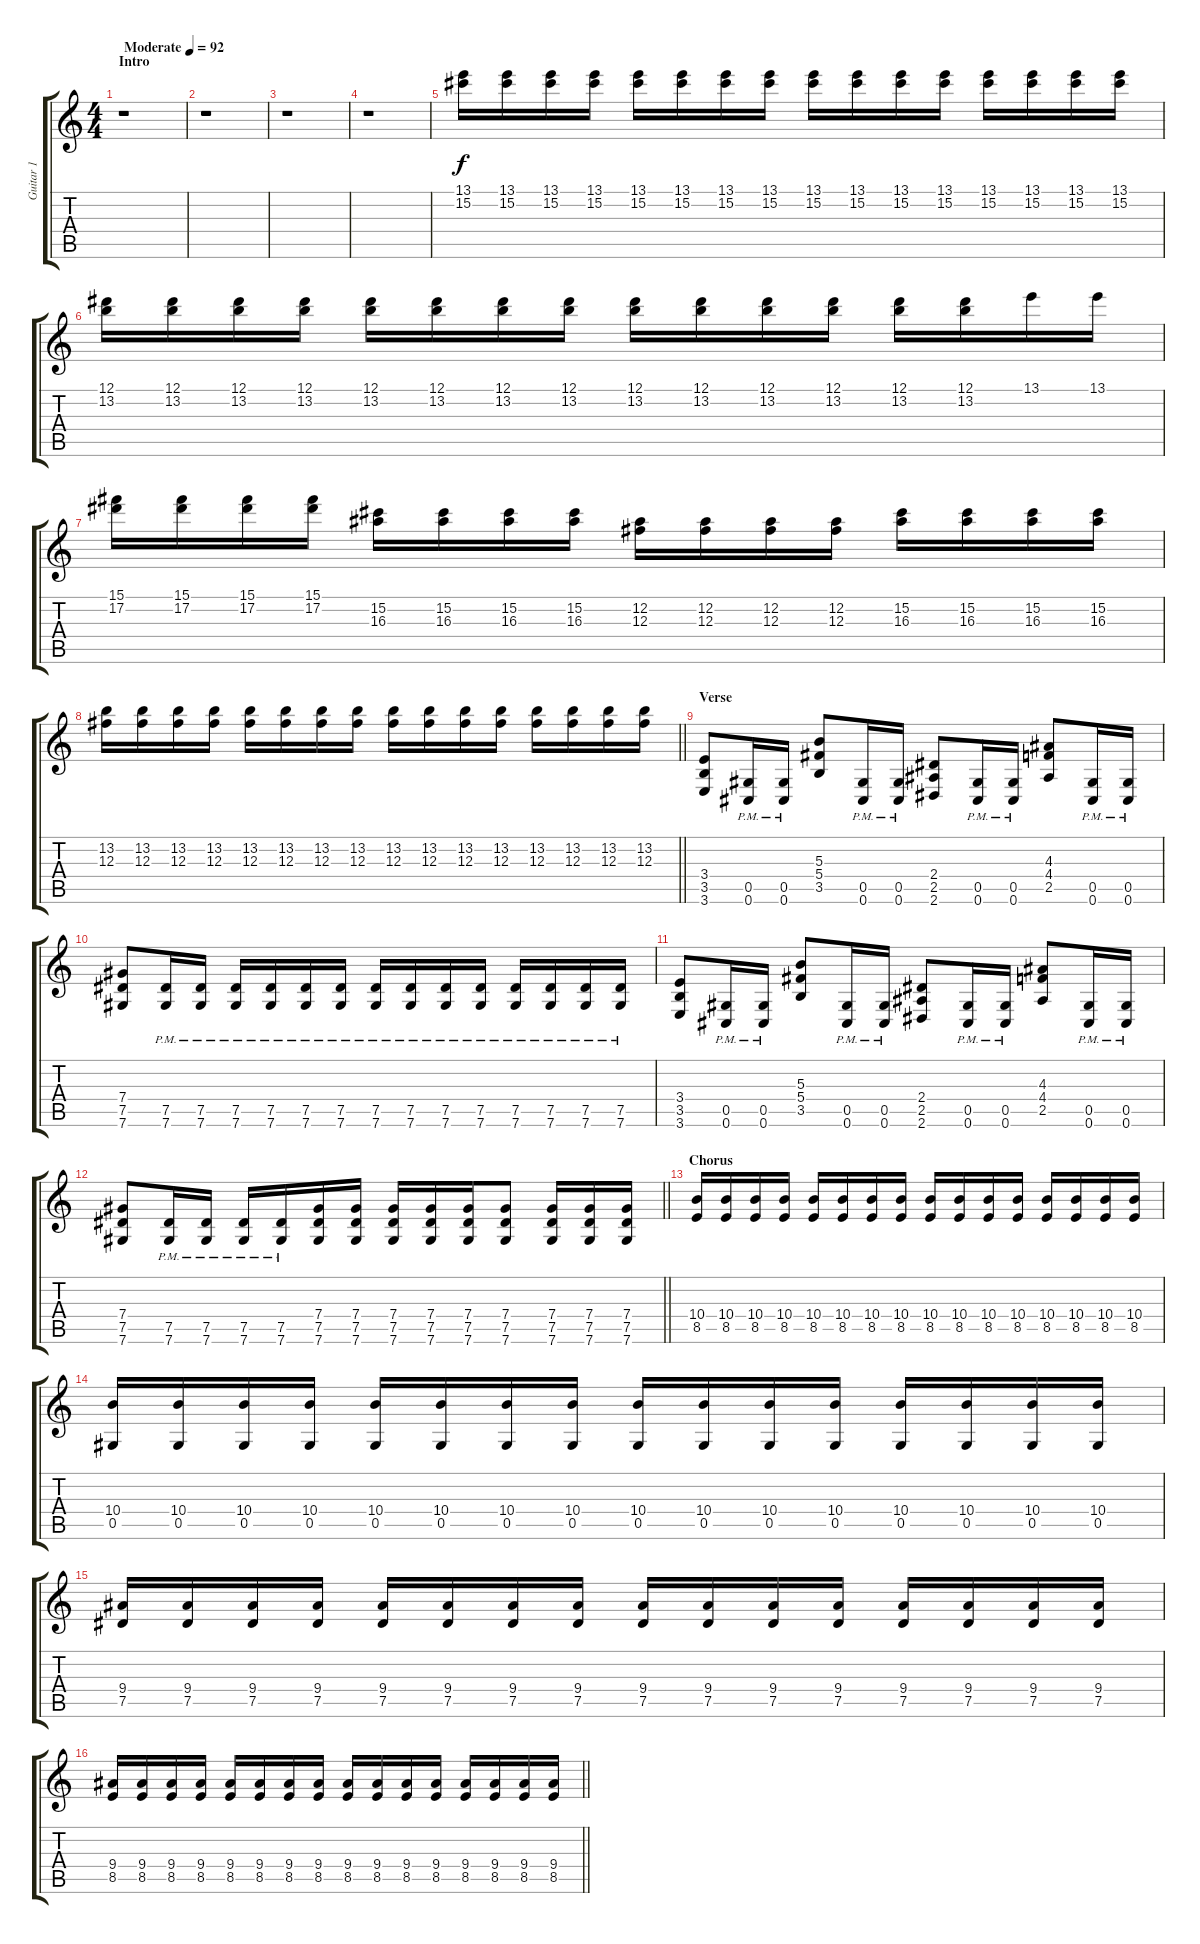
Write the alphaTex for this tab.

\track ("Guitar 1" "Guitar 1") {instrument distortionguitar}
\staff {score tabs}
\tuning (Eb4 Bb3 Gb3 Db3 Ab2 Db2) {hide}
\ts (4 4)
\section ("" "Intro")
\tempo (92 "Moderate")
\clef g2
\ks c
r.1{dy f instrument distortionguitar} |
r.1 |
r.1 |
r.1 |
(13.1 15.2).16{instrument electricguitarclean} (13.1 15.2).16 (13.1 15.2).16 (13.1 15.2).16 (13.1 15.2).16 (13.1 15.2).16 (13.1 15.2).16 (13.1 15.2).16 (13.1 15.2).16 (13.1 15.2).16 (13.1 15.2).16 (13.1 15.2).16 (13.1 15.2).16 (13.1 15.2).16 (13.1 15.2).16 (13.1 15.2).16 |
(12.1 13.2).16 (12.1 13.2).16 (12.1 13.2).16 (12.1 13.2).16 (12.1 13.2).16 (12.1 13.2).16 (12.1 13.2).16 (12.1 13.2).16 (12.1 13.2).16 (12.1 13.2).16 (12.1 13.2).16 (12.1 13.2).16 (12.1 13.2).16 (12.1 13.2).16 13.1.16 13.1.16 |
(15.1 17.2).16 (15.1 17.2).16 (15.1 17.2).16 (15.1 17.2).16 (15.2 16.3).16 (15.2 16.3).16 (15.2 16.3).16 (15.2 16.3).16 (12.2 12.3).16 (12.2 12.3).16 (12.2 12.3).16 (12.2 12.3).16 (15.2 16.3).16 (15.2 16.3).16 (15.2 16.3).16 (15.2 16.3).16 |
\barLineRight lightlight
(13.2 12.3).16 (13.2 12.3).16 (13.2 12.3).16 (13.2 12.3).16 (13.2 12.3).16 (13.2 12.3).16 (13.2 12.3).16 (13.2 12.3).16 (13.2 12.3).16 (13.2 12.3).16 (13.2 12.3).16 (13.2 12.3).16 (13.2 12.3).16 (13.2 12.3).16 (13.2 12.3).16 (13.2 12.3).16 |
\section ("" "Verse")
(3.4 3.5 3.6).8{instrument distortionguitar} (0.5{pm} 0.6{pm}).16 (0.5{pm} 0.6{pm}).16 (5.3 5.4 3.5).8 (0.5{pm} 0.6{pm}).16 (0.5{pm} 0.6{pm}).16 (2.4 2.5 2.6).8 (0.5{pm} 0.6{pm}).16 (0.5{pm} 0.6{pm}).16 (4.3 4.4 2.5).8 (0.5{pm} 0.6{pm}).16 (0.5{pm} 0.6{pm}).16 |
(7.4 7.5 7.6).8 (7.5{pm} 7.6{pm}).16 (7.5{pm} 7.6{pm}).16 (7.5{pm} 7.6{pm}).16 (7.5{pm} 7.6{pm}).16 (7.5{pm} 7.6{pm}).16 (7.5{pm} 7.6{pm}).16 (7.5{pm} 7.6{pm}).16 (7.5{pm} 7.6{pm}).16 (7.5{pm} 7.6{pm}).16 (7.5{pm} 7.6{pm}).16 (7.5{pm} 7.6{pm}).16 (7.5{pm} 7.6{pm}).16 (7.5{pm} 7.6{pm}).16 (7.5{pm} 7.6{pm}).16 |
(3.4 3.5 3.6).8 (0.5{pm} 0.6{pm}).16 (0.5{pm} 0.6{pm}).16 (5.3 5.4 3.5).8 (0.5{pm} 0.6{pm}).16 (0.5{pm} 0.6{pm}).16 (2.4 2.5 2.6).8 (0.5{pm} 0.6{pm}).16 (0.5{pm} 0.6{pm}).16 (4.3 4.4 2.5).8 (0.5{pm} 0.6{pm}).16 (0.5{pm} 0.6{pm}).16 |
\barLineRight lightlight
(7.4 7.5 7.6).8 (7.5{pm} 7.6{pm}).16 (7.5{pm} 7.6{pm}).16 (7.5{pm} 7.6{pm}).16 (7.5{pm} 7.6{pm}).16 (7.4 7.5 7.6).16 (7.4 7.5 7.6).16 (7.4 7.5 7.6).16 (7.4 7.5 7.6).16 (7.4 7.5 7.6).16 (7.4 7.5 7.6).8 (7.4 7.5 7.6).16 (7.4 7.5 7.6).16 (7.4 7.5 7.6).16 |
\section ("" "Chorus")
(10.4 8.5).16 (10.4 8.5).16 (10.4 8.5).16 (10.4 8.5).16 (10.4 8.5).16 (10.4 8.5).16 (10.4 8.5).16 (10.4 8.5).16 (10.4 8.5).16 (10.4 8.5).16 (10.4 8.5).16 (10.4 8.5).16 (10.4 8.5).16 (10.4 8.5).16 (10.4 8.5).16 (10.4 8.5).16 |
(10.4 0.5).16 (10.4 0.5).16 (10.4 0.5).16 (10.4 0.5).16 (10.4 0.5).16 (10.4 0.5).16 (10.4 0.5).16 (10.4 0.5).16 (10.4 0.5).16 (10.4 0.5).16 (10.4 0.5).16 (10.4 0.5).16 (10.4 0.5).16 (10.4 0.5).16 (10.4 0.5).16 (10.4 0.5).16 |
(9.4 7.5).16 (9.4 7.5).16 (9.4 7.5).16 (9.4 7.5).16 (9.4 7.5).16 (9.4 7.5).16 (9.4 7.5).16 (9.4 7.5).16 (9.4 7.5).16 (9.4 7.5).16 (9.4 7.5).16 (9.4 7.5).16 (9.4 7.5).16 (9.4 7.5).16 (9.4 7.5).16 (9.4 7.5).16 |
\barLineRight lightlight
(9.4 8.5).16 (9.4 8.5).16 (9.4 8.5).16 (9.4 8.5).16 (9.4 8.5).16 (9.4 8.5).16 (9.4 8.5).16 (9.4 8.5).16 (9.4 8.5).16 (9.4 8.5).16 (9.4 8.5).16 (9.4 8.5).16 (9.4 8.5).16 (9.4 8.5).16 (9.4 8.5).16 (9.4 8.5).16
